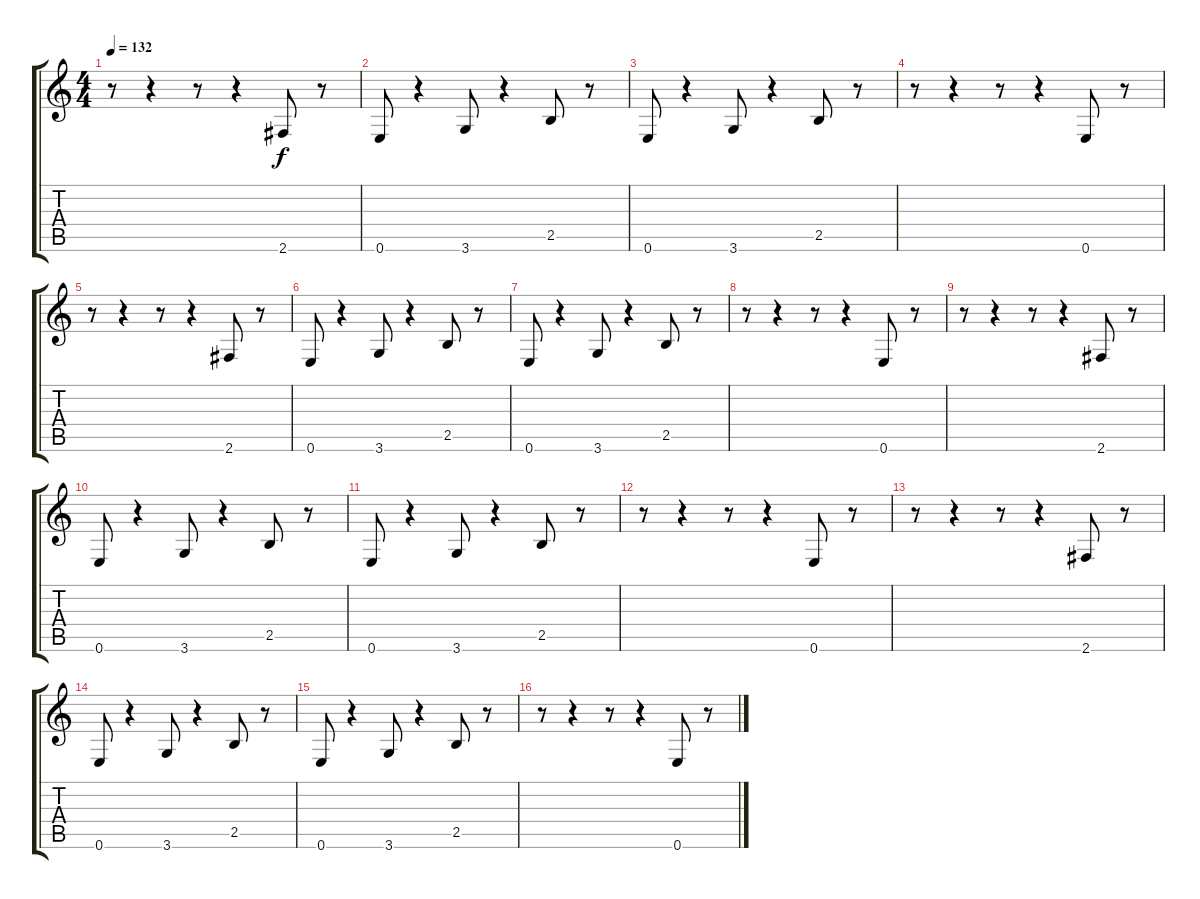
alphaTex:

\track "" {instrument electricbasspick}
\staff {score tabs}
\tuning (E4 B3 G3 D3 A2 E2) {hide}
\ts (4 4)
\tempo 132
\clef g2
\ks c
r.8{dy f} r.4 r.8 r.4 2.6.8 r.8 |
0.6.8 r.4 3.6.8 r.4 2.5.8 r.8 |
0.6.8 r.4 3.6.8 r.4 2.5.8 r.8 |
r.8 r.4 r.8 r.4 0.6.8 r.8 |
r.8 r.4 r.8 r.4 2.6.8 r.8 |
0.6.8 r.4 3.6.8 r.4 2.5.8 r.8 |
0.6.8 r.4 3.6.8 r.4 2.5.8 r.8 |
r.8 r.4 r.8 r.4 0.6.8 r.8 |
r.8 r.4 r.8 r.4 2.6.8 r.8 |
0.6.8 r.4 3.6.8 r.4 2.5.8 r.8 |
0.6.8 r.4 3.6.8 r.4 2.5.8 r.8 |
r.8 r.4 r.8 r.4 0.6.8 r.8 |
r.8 r.4 r.8 r.4 2.6.8 r.8 |
0.6.8 r.4 3.6.8 r.4 2.5.8 r.8 |
0.6.8 r.4 3.6.8 r.4 2.5.8 r.8 |
r.8 r.4 r.8 r.4 0.6.8 r.8
